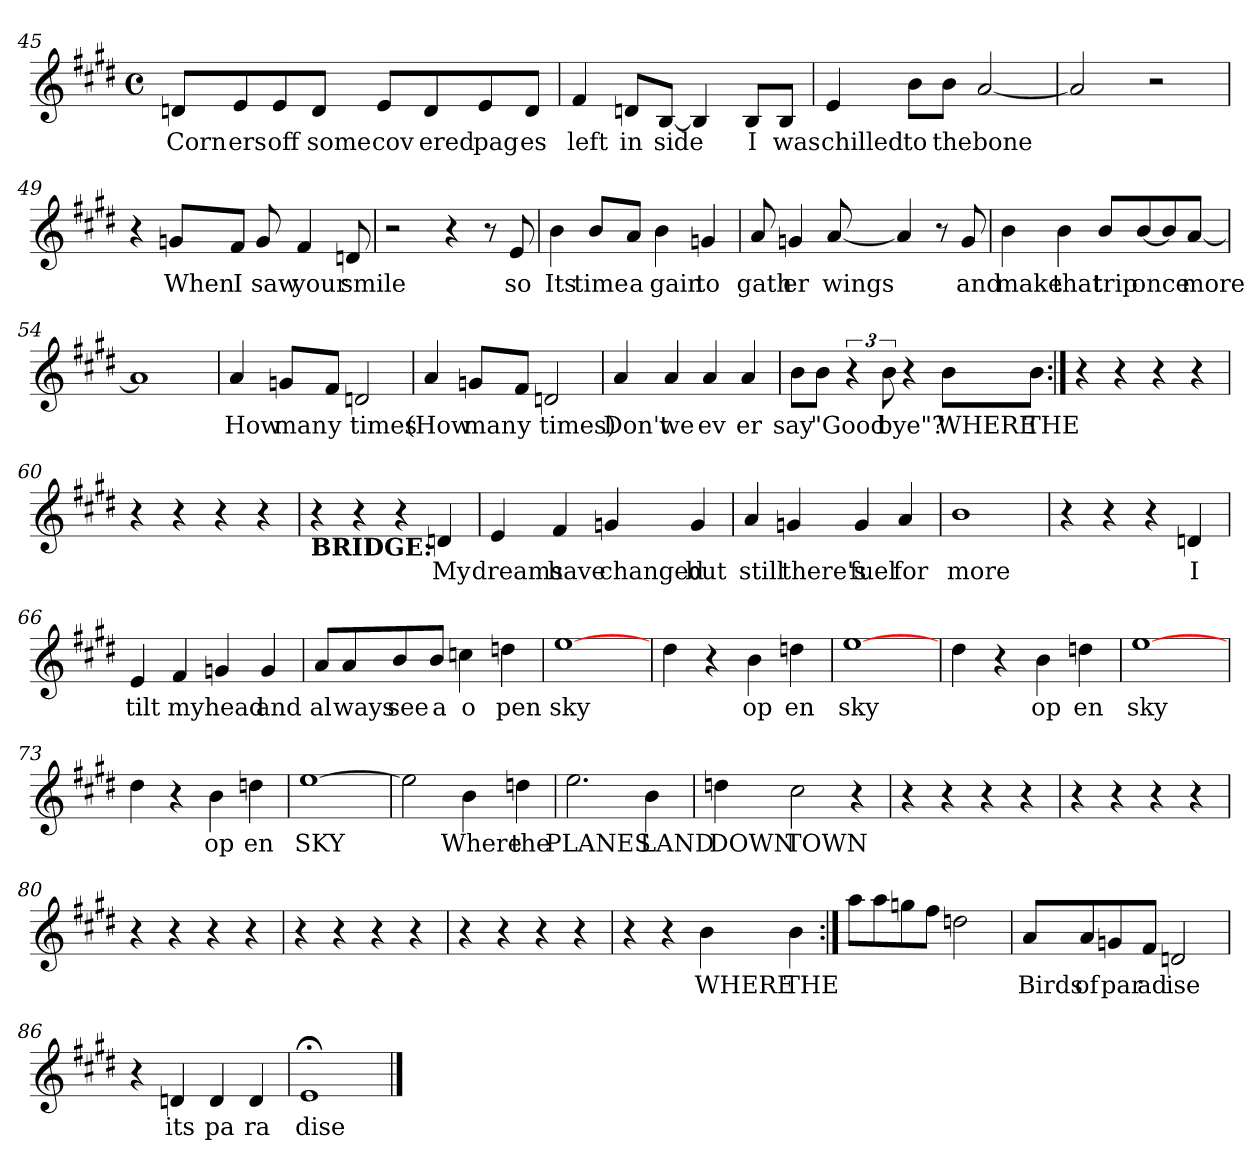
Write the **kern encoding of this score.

**kern	**text
*part1	*part1
*staff1	*staff1
*clefG2	*
*k[f#c#g#d#]	*
*E:	*
*M4/4	*
*met(c)	*
=45	=45
8dn/L	Corn
8e/	ers
8e/	off
8d/J	some
8e/L	cov
8d/	ered
8e/	pag
8d/J	es
=46	=46
4f#/	left
8dn/L	in
[8B/J	side
4B/]	.
8B/L	I
8B/J	was
!!LO:LB:g=z
=47	=47
4e/	chilled
8b\L	to
8b\J	the
[2a/	bone
=48	=48
2a/]	.
2r	.
=49	=49
4r	.
8gn/L	When
8f#/J	I
8g/	saw
4f#/	your
8dn/	smile
=50	=50
2r	.
4r	.
8r	.
8e/	so
!!LO:PB:g=z
=51	=51
4b\	Its
8b/L	time
8a/J	a
4b\	gain
4gn/	to
=52	=52
8a/	gath
4gn/	er
[8a/	wings
4a/]	.
8r	.
8g/	and
=53	=53
4b\	make
4b\	that
8b/L	trip
[8b/	once
8b/]	.
[8a/J	more
!!LO:LB:g=z
=54	=54
1a]	.
=55	=55
4a/	How
8gn/L	man
8f#/J	y
2dn/	times
=56	=56
4a/	(How
8gn/L	man
8f#/J	y
2dn/	times)
!!LO:LB:g=z
=57	=57
4a/	Don't
4a/	we
4a/	ev
4a/	er
=58	=58
8b\L	say
8b\J	"Good
6r	.
12b\	bye"?
4r	.
8b\L	WHERE
8b\J	THE
!!LO:LB:g=z
=59:|!	=59:|!
4r	.
4r	.
4r	.
4r	.
=60	=60
4r	.
4r	.
4r	.
4r	.
=61	=61
!LO:TX:b:B:t=BRIDGE&colon;	!
4r	.
4r	.
4r	.
4dn/	My
=62	=62
4e/	dreams
4f#/	have
4gn/	changed
4g/	but
=63	=63
4a/	still
4gn/	there's
4g/	fuel
4a/	for
!!LO:LB:g=z
=64	=64
1b	more
=65	=65
4r	.
4r	.
4r	.
4dn/	I
=66	=66
4e/	tilt
4f#/	my
4gn/	head
4g/	and
=67	=67
8a/L	al
8a/	ways
8b/	see
8b/J	a
4ccn\	o
4ddn\	pen
=68	=68
[1ee	sky
=69	=69
4dd#\	.
4r	.
4b\	op
4ddn\	en
!!LO:LB:g=z
=70	=70
[1ee	sky
=71	=71
4dd#\	.
4r	.
4b\	op
4ddn\	en
=72	=72
[1ee	sky
=73	=73
4dd#\	.
4r	.
4b\	op
4ddn\	en
=74	=74
[1ee	SKY
=75	=75
2ee\]	.
4b\	Where
4ddn\	the
=76	=76
2.ee\	PLANES
4b\	LAND
!!LO:LB:g=z
=77	=77
4ddn\	DOWN
2cc#\	TOWN
4r	.
=78	=78
4r	.
4r	.
4r	.
4r	.
=79	=79
4r	.
4r	.
4r	.
4r	.
=80	=80
4r	.
4r	.
4r	.
4r	.
=81	=81
4r	.
4r	.
4r	.
4r	.
=82	=82
4r	.
4r	.
4r	.
4r	.
=83	=83
4r	.
4r	.
4b\	WHERE
4b\	THE
!!LO:LB:g=z
=84:|!	=84:|!
8aa\L	.
8aa\	.
8ggn\	.
8ff#\J	.
2ddn\	.
=85	=85
8a/L	Birds
8a/	of
8gn/	par
8f#/J	ad
2dn/	ise
=86	=86
4r	.
4dn/	its
4d/	pa
4d/	ra
=87	=87
1e;<	dise
==	==
*-	*-
